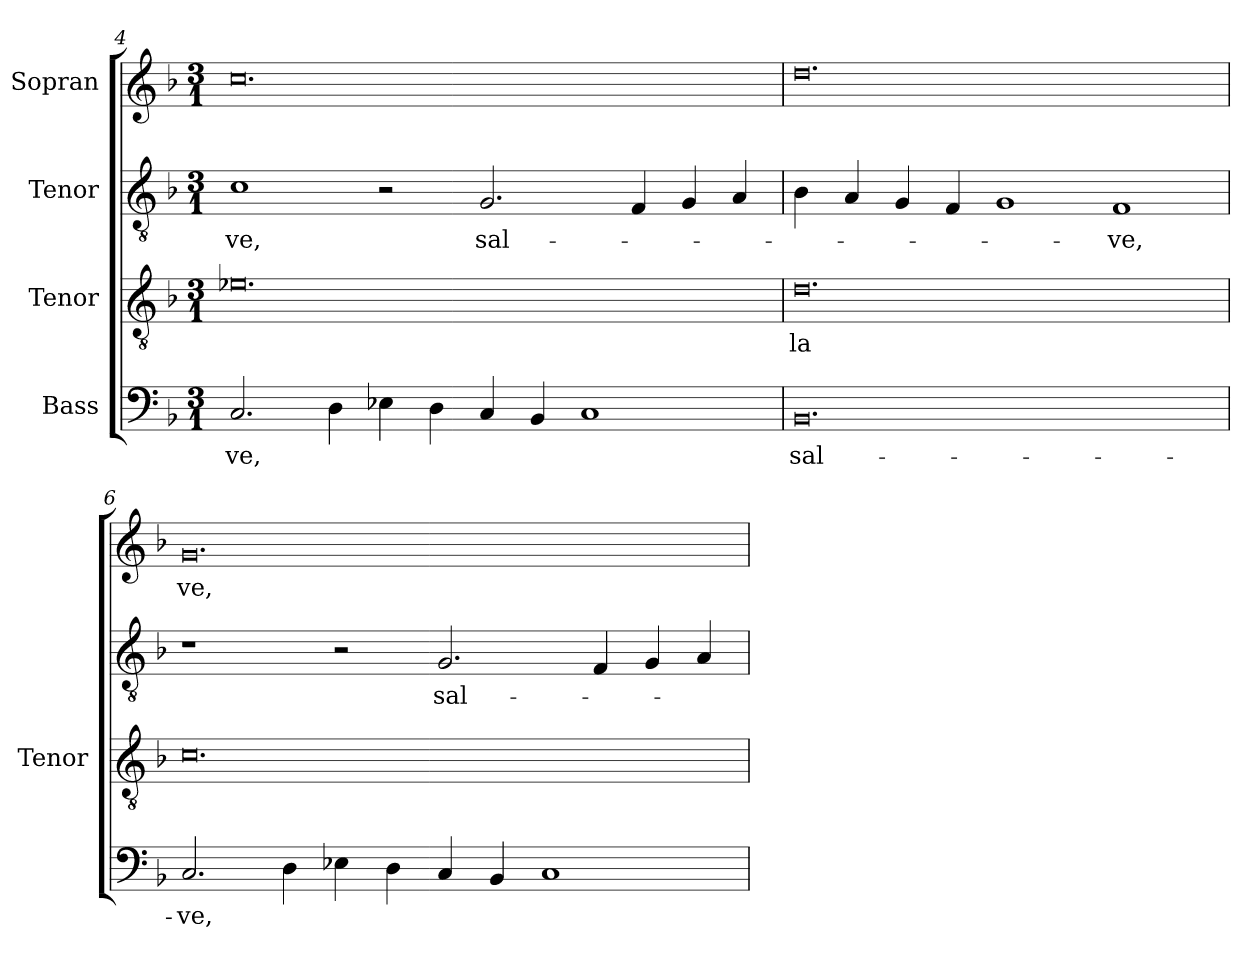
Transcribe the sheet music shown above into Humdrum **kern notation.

**kern	**text	**kern	**text	**kern	**text	**kern	**text
*part4	*part4	*part3	*part3	*part2	*part2	*part1	*part1
*staff4	*staff4	*staff3	*staff3	*staff2	*staff2	*staff1	*staff1
*I"Bass	*	*I"Tenor	*	*I"Tenor	*	*I"Sopran	*
*	*	*I'Tenor	*	*	*	*	*
*clefF4	*	*clefGv2	*	*clefGv2	*	*clefG2	*
*	*	*ITrd7c12	*	*ITrd7c12	*	*	*
*k[b-]	*	*k[b-]	*	*k[b-]	*	*k[b-]	*
*F:	*	*F:	*	*F:	*	*F:	*
*M3/1	*	*M3/1	*	*M3/1	*	*M3/1	*
=4	=4	=4	=4	=4	=4	=4	=4
!	!LO:LY:b:color=#000000	!	!	!	!	!	!
!	!	!	!	!	!LO:LY:b:color=#000000	!	!
2.Ci/	-ve,	0.E-Xi	.	1Ci	-ve,	0.cci	.
4Di\	.	.	.	.	.	.	.
4E-Xi\	.	.	.	2r	.	.	.
4Di\	.	.	.	.	.	.	.
!	!	!	!	!	!LO:LY:b:color=#000000	!	!
4Ci/	.	.	.	2.GGi/	sal-	.	.
4BB-i/	.	.	.	.	.	.	.
1Ci	.	.	.	.	.	.	.
.	.	.	.	4FFi/	.	.	.
.	.	.	.	4GGi/	.	.	.
.	.	.	.	4AAi/	.	.	.
=5	=5	=5	=5	=5	=5	=5	=5
!	!LO:LY:b:color=#000000	!	!	!	!	!	!
!	!	!	!LO:LY:b:color=#000000	!	!	!	!
0.BB-i	sal-	0.Di	-la	4BB-i\	.	0.ddi	.
.	.	.	.	4AAi/	.	.	.
.	.	.	.	4GGi/	.	.	.
.	.	.	.	4FFi/	.	.	.
.	.	.	.	1GGi	.	.	.
!	!	!	!	!	!LO:LY:b:color=#000000	!	!
.	.	.	.	1FFi	-ve,	.	.
!!LO:LB:g=z
=6	=6	=6	=6	=6	=6	=6	=6
!	!LO:LY:b:color=#000000	!	!	!	!	!	!
!	!	!	!	!	!	!	!LO:LY:b:color=#000000
2.Ci/	-ve,	0.Ci	.	1r	.	0.gi	-ve,
4Di\	.	.	.	.	.	.	.
4E-Xi\	.	.	.	2r	.	.	.
4Di\	.	.	.	.	.	.	.
!	!	!	!	!	!LO:LY:b:color=#000000	!	!
4Ci/	.	.	.	2.GGi/	sal-	.	.
4BB-i/	.	.	.	.	.	.	.
1Ci	.	.	.	.	.	.	.
.	.	.	.	4FFi/	.	.	.
.	.	.	.	4GGi/	.	.	.
.	.	.	.	4AAi/	.	.	.
=	=	=	=	=	=	=	=
*-	*-	*-	*-	*-	*-	*-	*-
